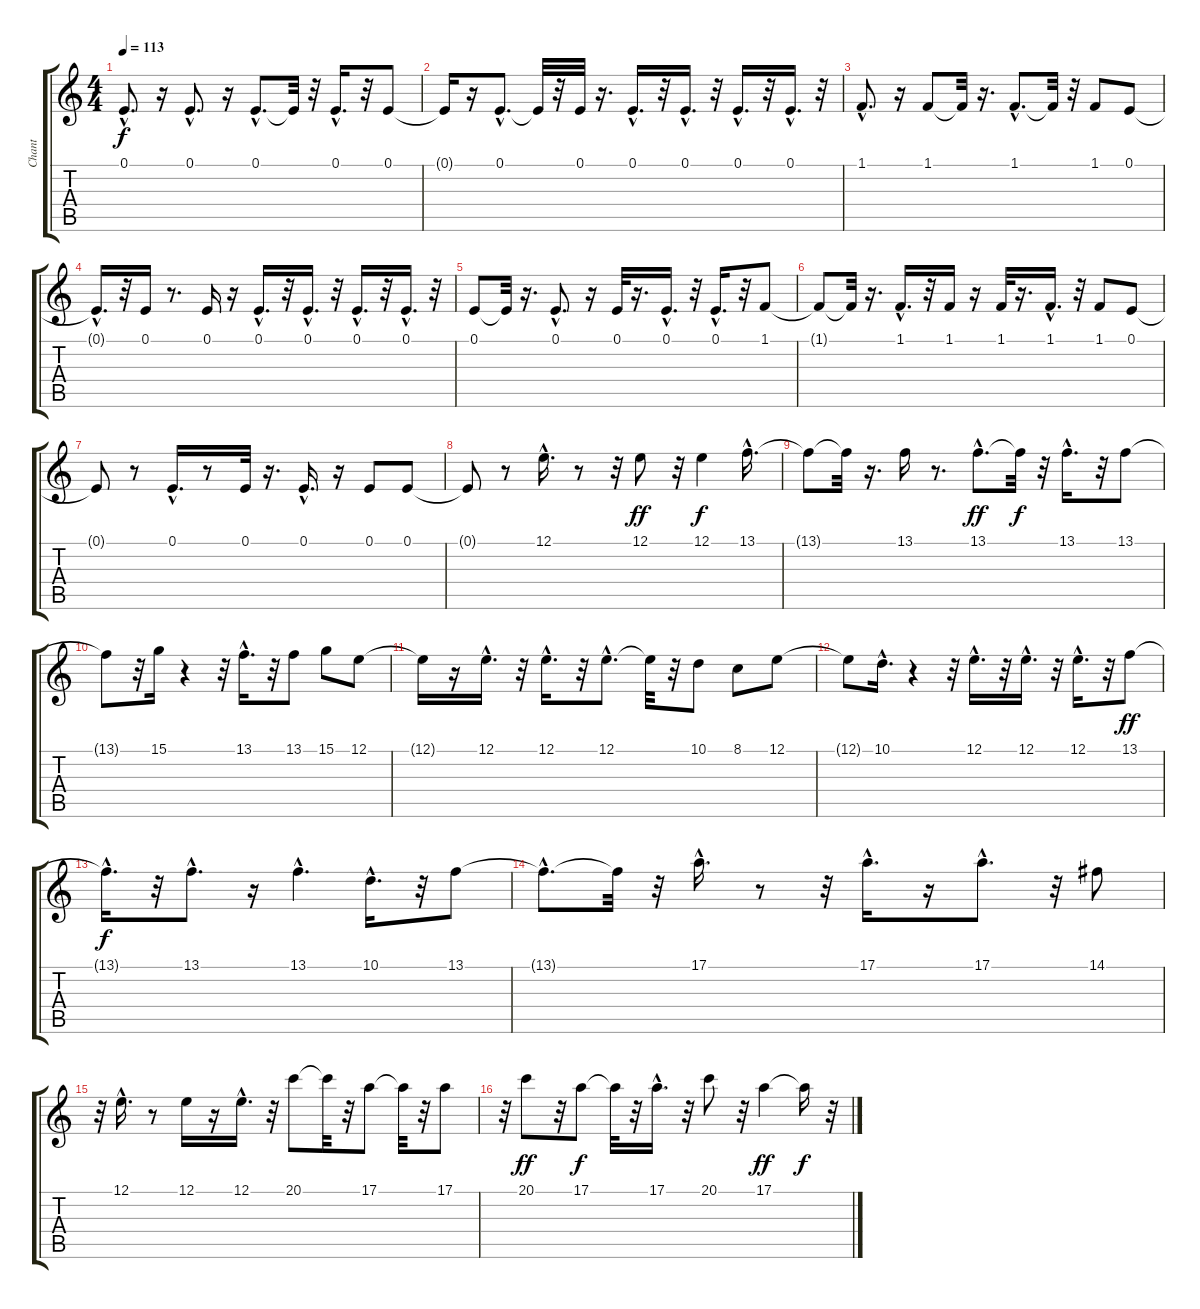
\track ("Chant" "Chant") {instrument shakuhachi}
\staff {score tabs}
\tuning (E4 B3 G3 D3 A2 E2) {hide}
\ts (4 4)
\tempo 113
\clef g2
\ks c
0.1{hac}.8{d dy f} r.16 0.1{hac}.8{d} r.16 0.1{hac}.8{d} 0.1{t}.32 r.32 0.1{hac}.16{d} r.32 0.1.8 |
0.1{t}.16 r.16 0.1{hac}.8{d} 0.1{t}.32 r.32 0.1.32 r.16{d} 0.1{hac}.16{d} r.32 0.1{hac}.16{d} r.32 0.1{hac}.16{d} r.32 0.1{hac}.16{d} r.32 |
1.1{hac}.8{d} r.16 1.1.8 1.1{t}.32 r.16{d} 1.1{hac}.8{d} 1.1{t}.32 r.32 1.1.8 0.1.8 |
0.1{hac t}.16{d} r.32 0.1.16 r.8{d} 0.1.16 r.16 0.1{hac}.16{d} r.32 0.1{hac}.16{d} r.32 0.1{hac}.16{d} r.32 0.1{hac}.16{d} r.32 |
0.1.8 0.1{t}.32 r.16{d} 0.1{hac}.8{d} r.16 0.1.32 r.16{d} 0.1{hac}.16{d} r.32 0.1{hac}.16{d} r.32 1.1.8 |
1.1{t}.8 1.1{t}.32 r.16{d} 1.1{hac}.16{d} r.32 1.1.16 r.16 1.1.32 r.16{d} 1.1{hac}.16{d} r.32 1.1.8 0.1.8 |
0.1{t}.8 r.8 0.1{hac}.16{d} r.8 0.1.32 r.16{d} 0.1{hac}.16{d} r.16 0.1.8 0.1.8 |
0.1{t}.8 r.8 12.1{hac}.16{d} r.8 r.32 12.1.8{dy ff} r.32 12.1.4{dy f} 13.1{hac}.16{d} |
13.1{t}.8 13.1{t}.32 r.16{d} 13.1.16 r.8{d} 13.1{hac}.8{d dy ff} 13.1{t}.32{dy f} r.32 13.1{hac}.16{d} r.32 13.1.8 |
13.1{t}.8 r.32 15.1.16 r.4 r.32 13.1{hac}.16{d} r.32 13.1.8 15.1.8 12.1.8 |
12.1{t}.16 r.16 12.1{hac}.16{d} r.32 12.1{hac}.16{d} r.32 12.1{hac}.8{d} 12.1{t}.32 r.32 10.1.8 8.1.8 12.1.8 |
12.1{t}.8 10.1{hac}.16{d} r.4 r.32 12.1{hac}.16{d} r.32 12.1{hac}.16{d} r.32 12.1{hac}.16{d} r.32 13.1.8{dy ff} |
13.1{hac t}.16{d dy f} r.32 13.1{hac}.8{d} r.16 13.1{hac}.4{d} 10.1{hac}.16{d} r.32 13.1.8 |
13.1{hac t}.8{d} 13.1{t}.32 r.32 17.1{hac}.16{d} r.8 r.32 17.1{hac}.16{d} r.16 17.1{hac}.8{d} r.32 14.1.8 |
r.32 12.1{hac}.16{d} r.8 12.1.16 r.16 12.1{hac}.16{d} r.32 20.1.8 20.1{t}.32 r.32 17.1.8 17.1{t}.32 r.32 17.1.8 |
r.32 20.1.8{dy ff} r.32 17.1.8{dy f} 17.1{t}.32 r.32 17.1{hac}.16{d} r.32 20.1.8 r.32 17.1.4{dy ff} 17.1{t}.16{dy f} r.32
